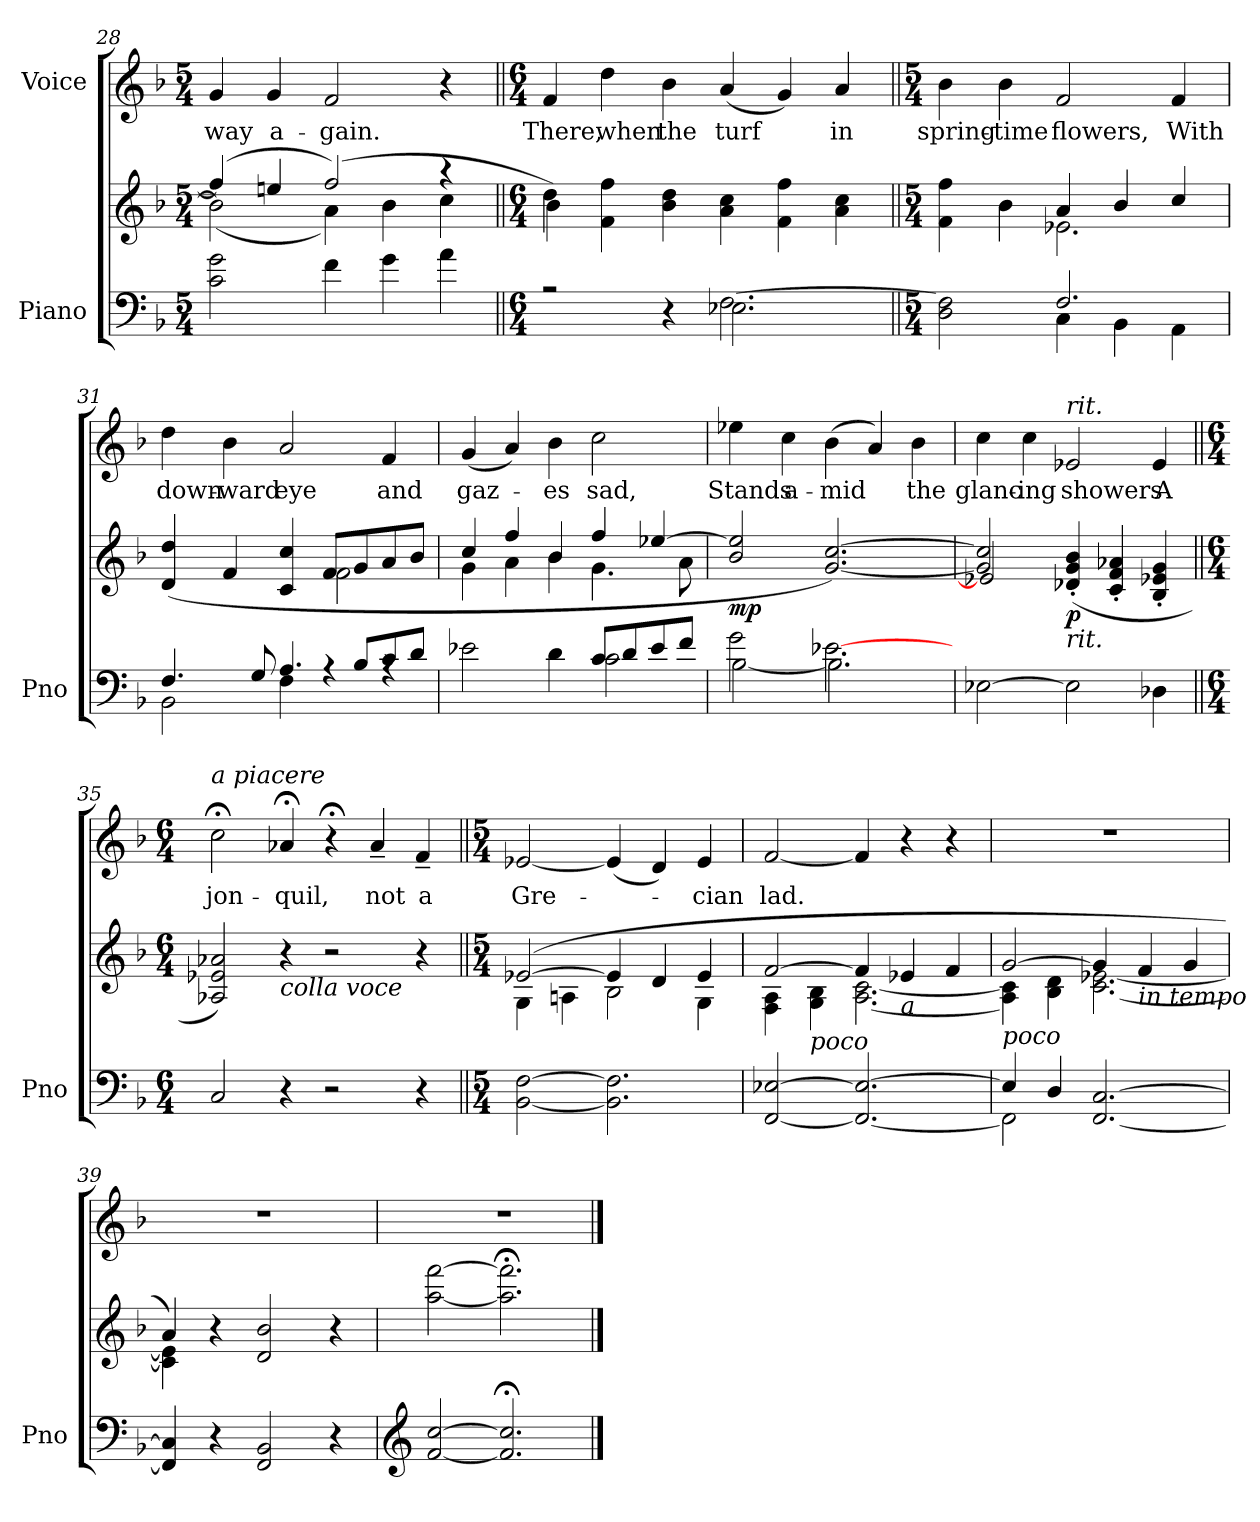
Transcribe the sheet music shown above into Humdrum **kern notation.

**kern	**kern	**dynam	**kern	**text
*part2	*part2	*part2	*part1	*part1
*staff3	*staff2	*staff2/3	*staff1	*staff1
*I"Piano	*	*	*I"Voice	*
*I'Pno	*	*	*	*
*clefF4	*clefG2	*	*clefG2	*
*k[b-]	*k[b-]	*	*k[b-]	*
*M5/4	*M5/4	*	*M5/4	*
=28	=28	=28	=28	=28
*	*^	*	*	*
!	!	!	!	!	!LO:LY:b
2c\ 2g\	(>4ff/]	(<2b-\]	.	4g/	-way
!	!	!	!	!	!LO:LY:b
.	4een/	.	.	4g/	a-
!	!	!	!	!	!LO:LY:b
(<4f\	(>2ff/)	4a\)	.	2f/	-gain.
4g\	.	4b-\	.	.	.
4a\	4raa	4cc\	.	4r	.
!!LO:PB:g=z
=29||	=29||	=29||	=29||	=29||	=29||
*M6/4	*M6/4	*	*	*M6/4	*
*^	*	*	*	*	*
!	!	!	!	!	!	!LO:LY:b
4ryy	2rA	4dd\	4b-\)	.	4f/	There,
!	!	!	!	!	!	!LO:LY:b
4ryy	.	4f\ 4ff\	1ryy	.	4dd\	when
!	!	!	!	!	!	!LO:LY:b
4r	4ryy	4b-\ 4dd\	.	.	4b-\	the
!	!	!	!	!	!	!LO:LY:b
[2.F\	2.E-X\	4a\ 4cc\	.	.	(<4a/	turf
.	.	4f\ 4ff\	.	.	4g/)	.
!	!	!	!	!	!	!LO:LY:b
.	.	4a\ 4cc\	4ryy	.	4a/	in
=30||	=30||	=30||	=30||	=30||	=30||	=30||
*M5/4	*	*M5/4	*	*	*M5/4	*
!	!	!	!	!	!	!LO:LY:b
2D\ 2F\]	2ryy	4f\ 4ff\	2ryy	.	4b-\	spring-
!	!	!	!	!	!	!LO:LY:b
.	.	4b-\	.	.	4b-\	-time
!	!	!	!	!	!	!LO:LY:b
2.F/	4C\	4a/	2.e-X\	.	2f/	flowers,
.	4BB-\	4b-/	.	.	.	.
!	!	!	!	!	!	!LO:LY:b
.	4AA\	4cc/)	.	.	4f/	With
!!LO:LB:g=z
=31	=31	=31	=31	=31	=31	=31
!	!	!	!	!	!	!LO:LY:b
4.F/	2BB-\	(>4d/ 4dd/	2.ryy	.	4dd\	down-
!	!	!	!	!	!	!LO:LY:b
.	.	4f/	.	.	4b-\	-ward
8G/	.	.	.	.	.	.
!	!	!	!	!	!	!LO:LY:b
4.A/	4F\	4c/ 4cc/	.	.	2a/	eye
.	4rA	8f/L	2f\	.	.	.
8B-/L	.	8g/	.	.	.	.
!	!	!	!	!	!	!LO:LY:b
8c/	4rA	8a/	.	.	4f/	and
8d/J	.	8b-/J	.	.	.	.
=32	=32	=32	=32	=32	=32	=32
!	!	!	!	!	!	!LO:LY:b
2e-X\	2.ryy	4cc/	4g\	.	(<4g/	gaz-
.	.	4ff/	4a\	.	4a/)	.
!	!	!	!	!	!	!LO:LY:b
4d\	.	4b-/	4b-\	.	4b-\	-es
!	!	!	!	!	!	!LO:LY:b
8c/L	2c\	4ff/	4.g\	.	2cc\	sad,
8d/	.	.	.	.	.	.
8e-/	.	[4ee-X/	.	.	.	.
8f/J	.	.	8a\	.	.	.
=33	=33	=33	=33	=33	=33	=33
!	!	!	!	!LO:DY:b	!	!LO:LY:b
*	*	*v	*v	*	*	*
2g\	[2B-\	2b-/ 2ee-/]	mp	4ee-X\	Stands
!	!	!	!	!	!LO:LY:b
.	.	.	.	4cc\	a-
!	!	!	!	!	!LO:LY:b
[2.e-X\	2.B-\]	[2.g/ [2.cc/)	.	(>4b-\	-mid
.	.	.	.	4a/)	.
!	!	!	!	!	!LO:LY:b
.	.	.	.	4b-\	the
!!LO:LB:g=z
=34	=34	=34	=34	=34	=34
*	*	*^	*	*	*
!	!	!	!	!	!	!LO:LY:b
2ryy	[2E-X\	2g/] 2cc/]	2e-X/]	.	4cc\	glanc-
!	!	!	!	!	!	!LO:LY:b
.	.	.	.	.	4cc\	-ing
*	*	*	*	*	*MM88	*
!	!	!	!	!	!LO:TX:a:i:t=rit.	!
!	!	!LO:TX:b:i:t=rit.	!	!	!	!
!	!	!	!	!LO:DY:b	!	!LO:LY:b
2E-\]	2.ryy	(>4d-X/' 4g/' 4b-/'	2.ryy	p	2e-X/	showers
.	.	4c/' 4f/' 4a-X/'	.	.	.	.
!	!	!	!	!	!	!LO:LY:b
4D-X\	.	4B-/' 4e-X/' 4g/'	.	.	4e-/	A
*	*	*v	*v	*	*	*
=35||	=35||	=35||	=35||	=35||	=35||
*M6/4	*	*M6/4	*	*M6/4	*
*	*	*	*	*MM86	*
!	!	!	!	!LO:TX:a:i:t=a piacere	!
!	!	!	!	!	!LO:LY:b
2ryy	2C/	2A-X/ 2e-X/ 2a-X/)	.	2cc;<\	jon-
!	!	!LO:TX:b:i:t=colla voce	!	!	!
!	!	!	!	!	!LO:LY:b
4r	1ryy	4r	.	4a-X;</	-quil,
2r	.	2r	.	4r;<	.
!	!	!	!	!	!LO:LY:b
.	.	.	.	4a-~/	not
!	!	!	!	!	!LO:LY:b
4r	.	4r	.	4f~/	a
*v	*v	*	*	*	*
=36||	=36||	=36||	=36||	=36||
*M5/4	*M5/4	*	*M5/4	*
*	*^	*	*	*
!	!	!	!	!	!LO:LY:b
[2BB-\ [2F\	(>[2e-X/	4G\	.	[2e-X/	Gre-
.	.	4An\	.	.	.
2.BB-\] 2.F\]	4e-/]	2B-\	.	(<4e-/]	.
.	4d/	.	.	4d/)	.
!	!	!	!	!	!LO:LY:b
.	4e-/	4G\	.	4e-/	-cian
!!LO:LB:g=z
=37	=37	=37	=37	=37	=37
*	*	*	*	*MM88	*
!	!	!	!	!	!LO:LY:b
[2FF/ [2E-X/	[2f/	4F\ 4A\	.	[2f/	lad.
!	!	!LO:TX:b:i:t=poco	!	!	!
.	.	4G\ 4B-\	.	.	.
2.FF/_ 2.E-/_	4f/]	[2.A\ [2.c\	.	4f/]	.
*	*	*	*	*MM90	*
!	!LO:TX:b:i:t=a	!	!	!	!
.	4e-X/	.	.	4r	.
.	4f/	.	.	4r	.
=38	=38	=38	=38	=38	=38
*^	*	*	*	*	*
!	!	!LO:TX:b:i:t=poco	!	!	!	!
*	*	*	*	*	*^	*
4E-/]	2FF\]	[2g/	4A\] 4c\]	.	4%5r	2.ryy	.
4D/	.	.	4B-\ 4d\	.	.	.	.
[2.FF/ [2.C/	2.ryy	4g/]	[2.c\ [2.e-X\	.	.	.	.
*	*	*	*	*	*MM92	*	*
!	!	!LO:TX:b:i:t=in  tempo	!	!	!	!	!
.	.	4f/	.	.	.	2ryy	.
.	.	4g/	.	.	.	.	.
*v	*v	*	*	*	*v	*v	*
=39	=39	=39	=39	=39	=39
4FF/] 4C/]	4a/)	4c\] 4e-\]	.	4%5r	.
4r	4r	1ryy	.	.	.
2FF/ 2BB-/	2d/ 2b-/	.	.	.	.
4r	4r	.	.	.	.
*	*v	*v	*	*	*
=40	=40	=40	=40	=40
*clefG2	*	*	*	*
[2f/ [2cc/	[2aa\ [2fff\	.	4%5r	.
2.f/];< 2.cc/];<	2.aa\];< 2.fff\];<	.	.	.
==	==	==	==	==
*-	*-	*-	*-	*-
